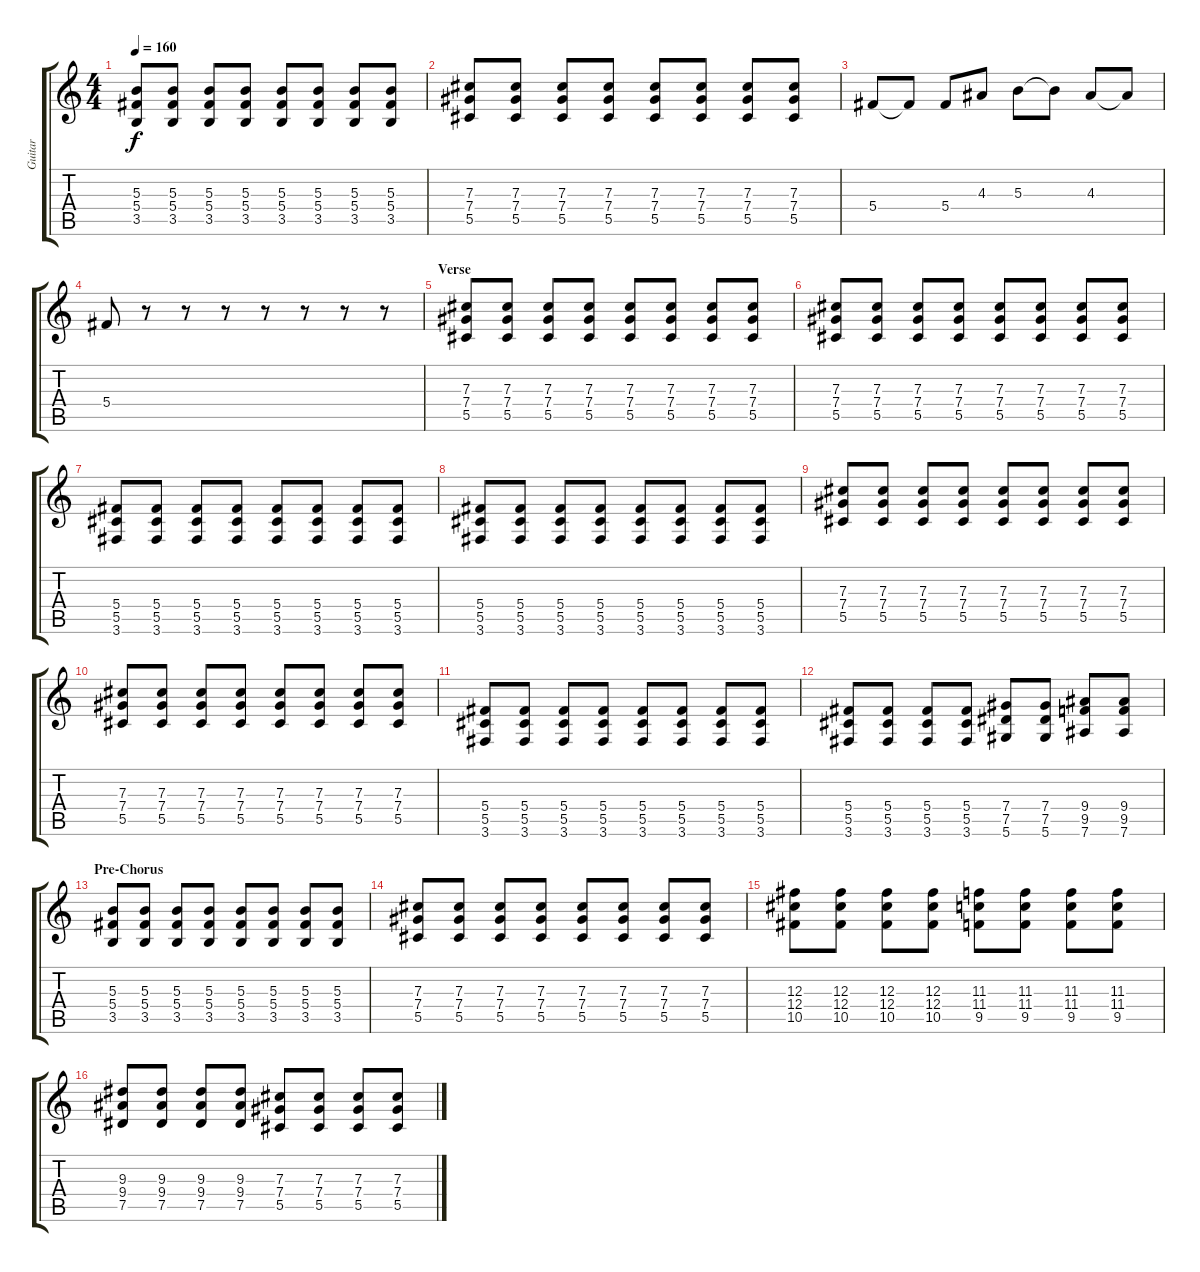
\track ("Guitar" "Guitar") {instrument distortionguitar}
\staff {score tabs}
\tuning (Eb4 Bb3 Gb3 Db3 Ab2 Eb2) {hide}
\ts (4 4)
\tempo 160
\clef g2
\ks c
(5.3 5.4 3.5).8{dy f} (5.3 5.4 3.5).8 (5.3 5.4 3.5).8 (5.3 5.4 3.5).8 (5.3 5.4 3.5).8 (5.3 5.4 3.5).8 (5.3 5.4 3.5).8 (5.3 5.4 3.5).8 |
(7.3 7.4 5.5).8 (7.3 7.4 5.5).8 (7.3 7.4 5.5).8 (7.3 7.4 5.5).8 (7.3 7.4 5.5).8 (7.3 7.4 5.5).8 (7.3 7.4 5.5).8 (7.3 7.4 5.5).8 |
5.4.8 5.4{t}.8 5.4.8 4.3.8 5.3.8 5.3{t}.8 4.3.8 4.3{t}.8 |
5.4.8 r.8 r.8 r.8 r.8 r.8 r.8 r.8 |
\section ("" "Verse")
(7.3 7.4 5.5).8 (7.3 7.4 5.5).8 (7.3 7.4 5.5).8 (7.3 7.4 5.5).8 (7.3 7.4 5.5).8 (7.3 7.4 5.5).8 (7.3 7.4 5.5).8 (7.3 7.4 5.5).8 |
(7.3 7.4 5.5).8 (7.3 7.4 5.5).8 (7.3 7.4 5.5).8 (7.3 7.4 5.5).8 (7.3 7.4 5.5).8 (7.3 7.4 5.5).8 (7.3 7.4 5.5).8 (7.3 7.4 5.5).8 |
(5.4 5.5 3.6).8 (5.4 5.5 3.6).8 (5.4 5.5 3.6).8 (5.4 5.5 3.6).8 (5.4 5.5 3.6).8 (5.4 5.5 3.6).8 (5.4 5.5 3.6).8 (5.4 5.5 3.6).8 |
(5.4 5.5 3.6).8 (5.4 5.5 3.6).8 (5.4 5.5 3.6).8 (5.4 5.5 3.6).8 (5.4 5.5 3.6).8 (5.4 5.5 3.6).8 (5.4 5.5 3.6).8 (5.4 5.5 3.6).8 |
(7.3 7.4 5.5).8 (7.3 7.4 5.5).8 (7.3 7.4 5.5).8 (7.3 7.4 5.5).8 (7.3 7.4 5.5).8 (7.3 7.4 5.5).8 (7.3 7.4 5.5).8 (7.3 7.4 5.5).8 |
(7.3 7.4 5.5).8 (7.3 7.4 5.5).8 (7.3 7.4 5.5).8 (7.3 7.4 5.5).8 (7.3 7.4 5.5).8 (7.3 7.4 5.5).8 (7.3 7.4 5.5).8 (7.3 7.4 5.5).8 |
(5.4 5.5 3.6).8 (5.4 5.5 3.6).8 (5.4 5.5 3.6).8 (5.4 5.5 3.6).8 (5.4 5.5 3.6).8 (5.4 5.5 3.6).8 (5.4 5.5 3.6).8 (5.4 5.5 3.6).8 |
(5.4 5.5 3.6).8 (5.4 5.5 3.6).8 (5.4 5.5 3.6).8 (5.4 5.5 3.6).8 (7.4 7.5 5.6).8 (7.4 7.5 5.6).8 (9.4 9.5 7.6).8 (9.4 9.5 7.6).8 |
\section ("" "Pre-Chorus")
(5.3 5.4 3.5).8 (5.3 5.4 3.5).8 (5.3 5.4 3.5).8 (5.3 5.4 3.5).8 (5.3 5.4 3.5).8 (5.3 5.4 3.5).8 (5.3 5.4 3.5).8 (5.3 5.4 3.5).8 |
(7.3 7.4 5.5).8 (7.3 7.4 5.5).8 (7.3 7.4 5.5).8 (7.3 7.4 5.5).8 (7.3 7.4 5.5).8 (7.3 7.4 5.5).8 (7.3 7.4 5.5).8 (7.3 7.4 5.5).8 |
(12.3 12.4 10.5).8 (12.3 12.4 10.5).8 (12.3 12.4 10.5).8 (12.3 12.4 10.5).8 (11.3 11.4 9.5).8 (11.3 11.4 9.5).8 (11.3 11.4 9.5).8 (11.3 11.4 9.5).8 |
(9.3 9.4 7.5).8 (9.3 9.4 7.5).8 (9.3 9.4 7.5).8 (9.3 9.4 7.5).8 (7.3 7.4 5.5).8 (7.3 7.4 5.5).8 (7.3 7.4 5.5).8 (7.3 7.4 5.5).8
